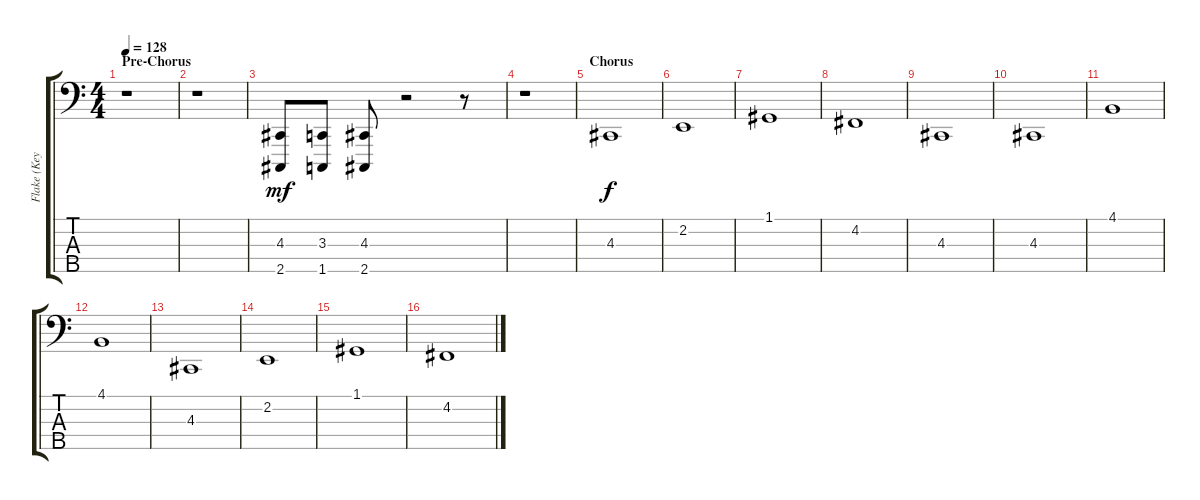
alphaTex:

\track ("Flake (Keyboard 1)" "Flake (Key") {instrument lead1square}
\staff {score tabs}
\tuning (G2 D2 A1 E1 B0) {hide}
\ts (4 4)
\section ("" "Pre-Chorus")
\tempo 128
\clef f4
\ks c
r.1{dy f} |
r.1 |
(4.3 2.5).8{dy mf} (3.3 1.5).8 (4.3 2.5).8 r.2 r.8 |
r.1 |
\section ("" "Chorus")
4.3.1{dy f} |
2.2.1 |
1.1.1 |
4.2.1 |
4.3.1 |
4.3.1 |
4.1.1 |
4.1.1 |
4.3.1 |
2.2.1 |
1.1.1 |
4.2.1
